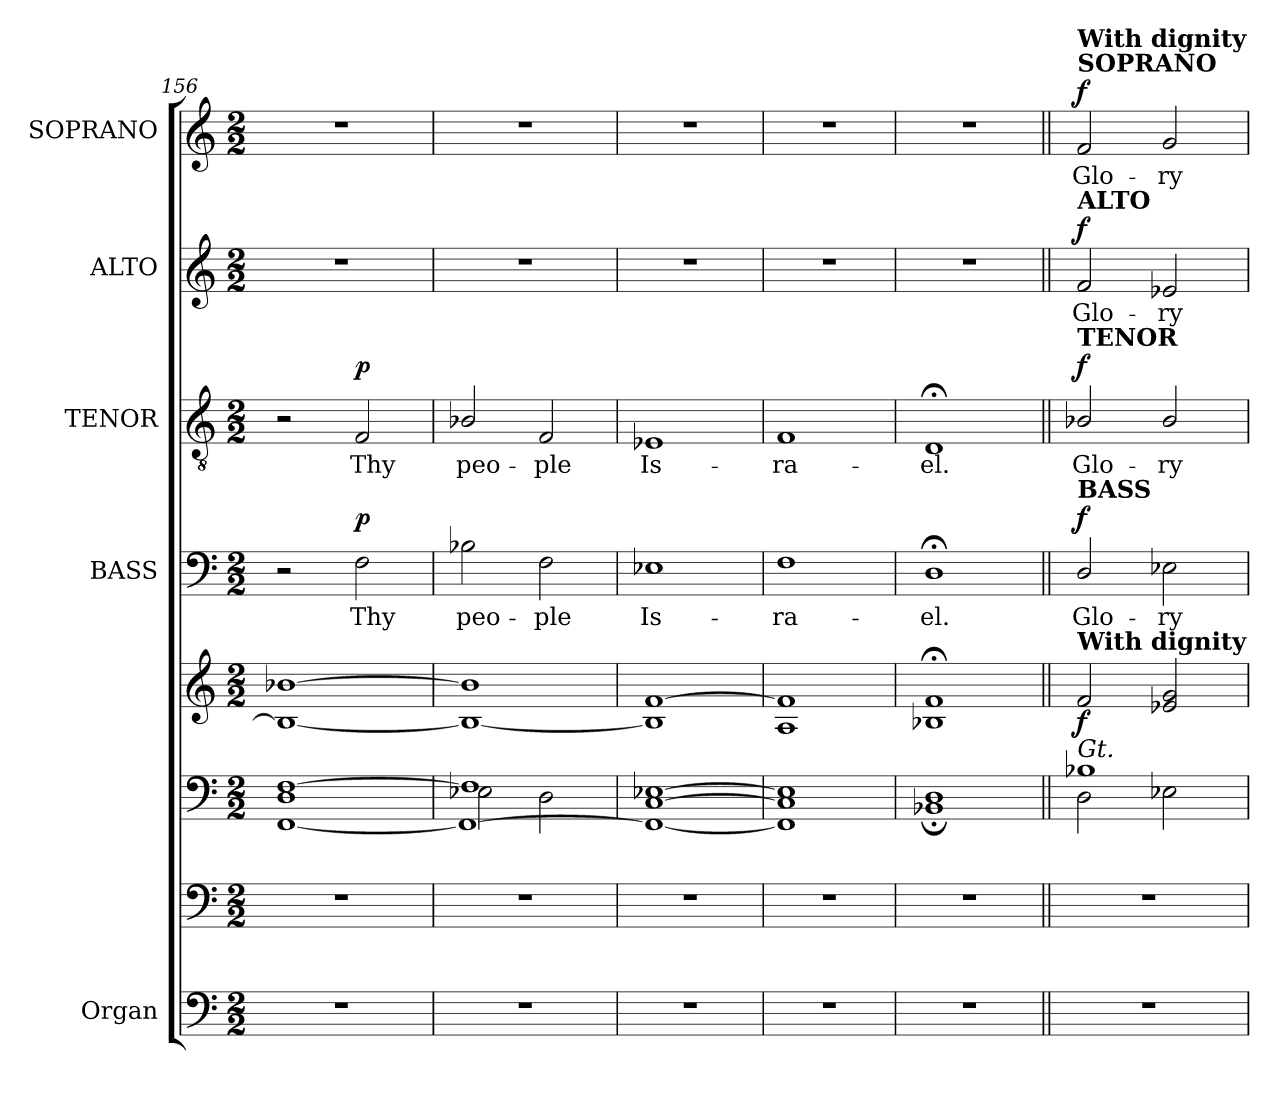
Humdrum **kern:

**kern	**kern	**kern	**kern	**dynam	**kern	**text	**dynam	**kern	**text	**dynam	**kern	**text	**dynam	**kern	**text	**dynam
*part5	*part5	*part5	*part5	*part5	*part4	*part4	*part4	*part3	*part3	*part3	*part2	*part2	*part2	*part1	*part1	*part1
*staff8	*staff7	*staff6	*staff5	*staff5/6/7/8	*staff4	*staff4	*staff4	*staff3	*staff3	*staff3	*staff2	*staff2	*staff2	*staff1	*staff1	*staff1
*I"Organ	*	*	*	*	*I"BASS	*	*	*I"TENOR	*	*	*I"ALTO	*	*	*I"SOPRANO	*	*
*I'Org.	*	*	*	*	*I'B.	*	*	*I'T.	*	*	*I'A.	*	*	*I'S.	*	*
*clefF4	*clefF4	*clefF4	*clefG2	*	*clefF4	*	*	*clefGv2	*	*	*clefG2	*	*	*clefG2	*	*
*	*	*	*	*	*	*	*	*ITrd7c12	*	*	*	*	*	*	*	*
*k[]	*k[]	*k[]	*k[]	*	*k[]	*	*	*k[]	*	*	*k[]	*	*	*k[]	*	*
*C:	*C:	*C:	*C:	*	*C:	*	*	*C:	*	*	*C:	*	*	*C:	*	*
*M2/2	*M2/2	*M2/2	*M2/2	*	*M2/2	*	*	*M2/2	*	*	*M2/2	*	*	*M2/2	*	*
=156	=156	=156	=156	=156	=156	=156	=156	=156	=156	=156	=156	=156	=156	=156	=156	=156
*	*	*^	*^	*	*	*	*	*	*	*	*	*	*	*	*	*
1r	1r	[1Fi	[1FFi 1Di	[1b-i	1B-i_	.	2r	.	.	2r	.	.	1r	.	.	1r	.	.
!	!	!	!	!	!	!	!	!LO:LY:b:color=#000000	!	!	!	!	!	!	!	!	!	!
!	!	!	!	!	!	!	!	!	!	!	!LO:LY:b:color=#000000	!	!	!	!	!	!	!
.	.	.	.	.	.	.	2Fi\	Thy	p	2FFi/	Thy	p	.	.	.	.	.	.
=157	=157	=157	=157	=157	=157	=157	=157	=157	=157	=157	=157	=157	=157	=157	=157	=157	=157	=157
*	*	*	*^	*	*	*	*	*	*	*	*	*	*	*	*	*	*	*
!	!	!	!	!	!	!	!	!	!LO:LY:b:color=#000000	!	!	!	!	!	!	!	!	!	!
!	!	!	!	!	!	!	!	!	!	!	!	!LO:LY:b:color=#000000	!	!	!	!	!	!	!
1r	1r	1Fi]	2E-i\	1FFi_	1b-i]	1B-i_	.	2B-i\	peo-	.	2BB-i/	peo-	.	1r	.	.	1r	.	.
!	!	!	!	!	!	!	!	!	!LO:LY:b:color=#000000	!	!	!	!	!	!	!	!	!	!
!	!	!	!	!	!	!	!	!	!	!	!	!LO:LY:b:color=#000000	!	!	!	!	!	!	!
.	.	.	2Di\	.	.	.	.	2Fi\	-ple	.	2FFi/	-ple	.	.	.	.	.	.	.
*	*	*	*v	*v	*	*	*	*	*	*	*	*	*	*	*	*	*	*	*
=158	=158	=158	=158	=158	=158	=158	=158	=158	=158	=158	=158	=158	=158	=158	=158	=158	=158	=158
!	!	!	!	!	!	!	!	!LO:LY:b:color=#000000	!	!	!	!	!	!	!	!	!	!
!	!	!	!	!	!	!	!	!	!	!	!LO:LY:b:color=#000000	!	!	!	!	!	!	!
1r	1r	[1Ci [1E-i	1FFi_	[1fi	1B-i]	.	1E-i	Is-	.	1EE-i	Is-	.	1r	.	.	1r	.	.
*	*	*	*	*v	*v	*	*	*	*	*	*	*	*	*	*	*	*	*
=159	=159	=159	=159	=159	=159	=159	=159	=159	=159	=159	=159	=159	=159	=159	=159	=159	=159
*	*	*	*	*^	*	*	*	*	*	*	*	*	*	*	*	*	*
!	!	!	!	!	!	!	!	!LO:LY:b:color=#000000	!	!	!	!	!	!	!	!	!	!
*	*	*	*	*v	*v	*	*	*	*	*	*	*	*	*	*	*	*	*
*	*	*	*	*^	*	*	*	*	*	*	*	*	*	*	*	*	*
!	!	!	!	!	!	!	!	!	!	!	!LO:LY:b:color=#000000	!	!	!	!	!	!	!
*	*	*	*	*v	*v	*	*	*	*	*	*	*	*	*	*	*	*	*
1r	1r	1Ci] 1E-i]	1FFi]	1Ai 1fi]	.	1Fi	-ra-	.	1FFi	-ra-	.	1r	.	.	1r	.	.
=160	=160	=160	=160	=160	=160	=160	=160	=160	=160	=160	=160	=160	=160	=160	=160	=160	=160
!	!	!	!	!	!	!	!LO:LY:b:color=#000000	!	!	!	!	!	!	!	!	!	!
!	!	!	!	!	!	!	!	!	!	!LO:LY:b:color=#000000	!	!	!	!	!	!	!
1r	1r	1Di	1BB-;i	1B-i; 1fi;	.	1D;i	-el.	.	1DD;i	-el.	.	1r	.	.	1r	.	.
!!LO:PB:g=z
=161||	=161||	=161||	=161||	=161||	=161||	=161||	=161||	=161||	=161||	=161||	=161||	=161||	=161||	=161||	=161||	=161||	=161||
!	!	!	!	!	!	!	!LO:LY:b:color=#000000	!	!	!	!	!	!	!	!	!	!
!	!	!	!	!	!	!	!	!	!	!LO:LY:b:color=#000000	!	!	!	!	!	!	!
!	!	!	!	!	!	!	!	!	!	!	!	!	!LO:LY:b:color=#000000	!	!	!	!
!	!	!	!	!	!	!	!	!	!	!	!	!	!	!	!LO:TX:a:B:t=SOPRANO	!	!
!	!	!	!	!	!	!	!	!	!	!	!	!	!	!	!LO:TX:a:B:t=With dignity	!	!
!	!	!	!	!	!	!	!	!	!	!	!	!LO:TX:a:B:t=ALTO	!	!	!	!	!
!	!	!	!	!	!	!	!	!	!LO:TX:a:B:t=TENOR	!	!	!	!	!	!	!	!
!	!	!	!	!	!	!LO:TX:a:B:t=BASS	!	!	!	!	!	!	!	!	!	!	!
!	!	!	!	!LO:TX:a:B:t=With dignity	!	!	!	!	!	!	!	!	!	!	!	!	!
!	!	!LO:TX:a:i:t=Gt.	!	!	!	!	!	!	!	!	!	!	!	!	!	!	!
!	!	!	!	!	!	!	!	!	!	!	!	!	!	!	!	!LO:LY:b:color=#000000	!
1r	1r	1B-i	2Di\	2fi/	f	2Di/	Glo-	f	2BB-i/	Glo-	f	2fi/	Glo-	f	2fi/	Glo-	f
!	!	!	!	!	!	!	!LO:LY:b:color=#000000	!	!	!	!	!	!	!	!	!	!
!	!	!	!	!	!	!	!	!	!	!LO:LY:b:color=#000000	!	!	!	!	!	!	!
!	!	!	!	!	!	!	!	!	!	!	!	!	!LO:LY:b:color=#000000	!	!	!	!
!	!	!	!	!	!	!	!	!	!	!	!	!	!	!	!	!LO:LY:b:color=#000000	!
.	.	.	2E-i\	2e-i/ 2gi	.	2E-i\	-ry	.	2BB-i/	-ry	.	2e-i/	-ry	.	2gi/	-ry	.
*	*	*v	*v	*	*	*	*	*	*	*	*	*	*	*	*	*	*
=	=	=	=	=	=	=	=	=	=	=	=	=	=	=	=	=
*-	*-	*-	*-	*-	*-	*-	*-	*-	*-	*-	*-	*-	*-	*-	*-	*-
